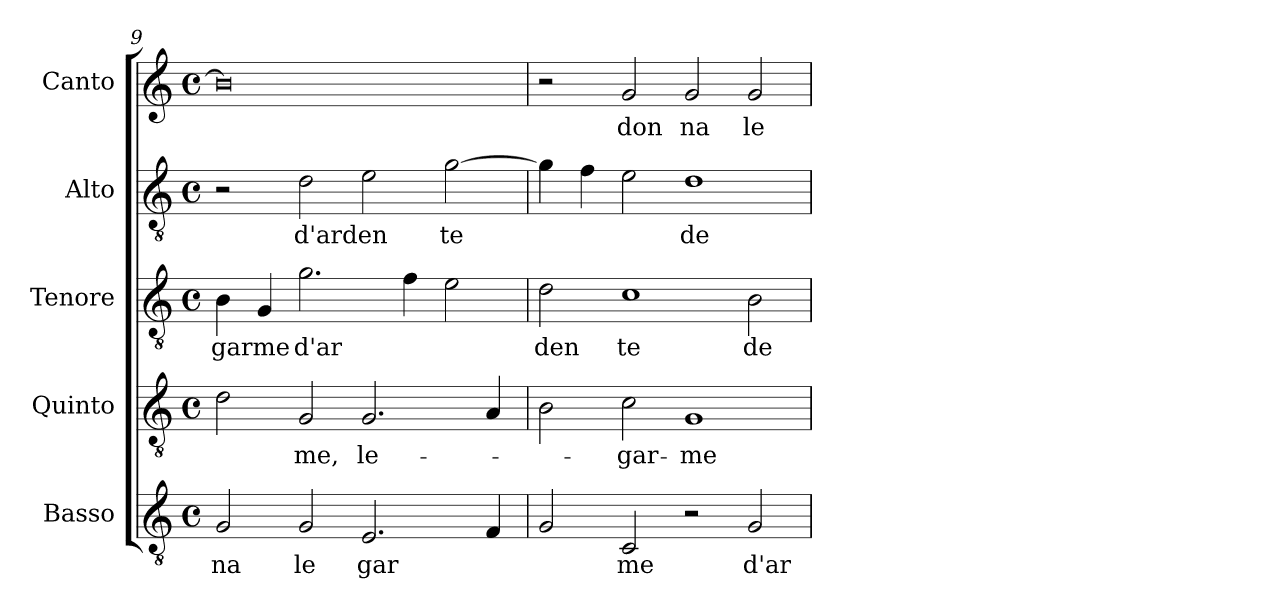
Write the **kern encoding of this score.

**kern	**text	**kern	**text	**kern	**text	**kern	**text	**kern	**text
*part5	*part5	*part4	*part4	*part3	*part3	*part2	*part2	*part1	*part1
*staff5	*staff5	*staff4	*staff4	*staff3	*staff3	*staff2	*staff2	*staff1	*staff1
*I"Basso	*	*I"Quinto	*	*I"Tenore	*	*I"Alto	*	*I"Canto	*
*I'B	*	*	*	*I'T	*	*I'A	*	*	*
*clefGv2	*	*clefGv2	*	*clefGv2	*	*clefGv2	*	*clefG2	*
*M4/4	*	*M4/4	*	*M4/4	*	*M4/4	*	*M4/4	*
*met(c)	*	*met(c)	*	*met(c)	*	*met(c)	*	*met(c)	*
=9	=9	=9	=9	=9	=9	=9	=9	=9	=9
!	!LO:LY:b	!	!	!	!LO:LY:b	!	!	!	!
2G/	na	2d\	.	4B\	garme	2r	.	0b]	.
.	.	.	.	4G/	.	.	.	.	.
!	!LO:LY:b	!	!LO:LY:b	!	!LO:LY:b	!	!LO:LY:b	!	!
2G/	le	2G/	-me,	2.g\	d'ar	2d\	d'arden	.	.
!	!LO:LY:b	!	!LO:LY:b	!	!	!	!	!	!
2.E/	gar	2.G/	le-	.	.	2e\	.	.	.
.	.	.	.	4f\	.	.	.	.	.
!	!	!	!	!	!	!	!LO:LY:b	!	!
.	.	.	.	2e\	.	[2g\	te	.	.
4F/	.	4A/	.	.	.	.	.	.	.
=10	=10	=10	=10	=10	=10	=10	=10	=10	=10
!	!	!	!	!	!LO:LY:b	!	!	!	!
2G/	.	2B\	.	2d\	den	4g\]	.	2r	.
.	.	.	.	.	.	4f\	.	.	.
!	!LO:LY:b	!	!LO:LY:b	!	!LO:LY:b	!	!	!	!LO:LY:b
2C/	me	2c\	-gar-	1c	te	2e\	.	2g/	don
!	!	!	!LO:LY:b	!	!	!	!LO:LY:b	!	!LO:LY:b
2r	.	1G	-me	.	.	1d	de	2g/	na
!	!LO:LY:b	!	!	!	!LO:LY:b	!	!	!	!LO:LY:b
2G/	d'ar	.	.	2B\	de	.	.	2g/	le
=	=	=	=	=	=	=	=	=	=
*-	*-	*-	*-	*-	*-	*-	*-	*-	*-
